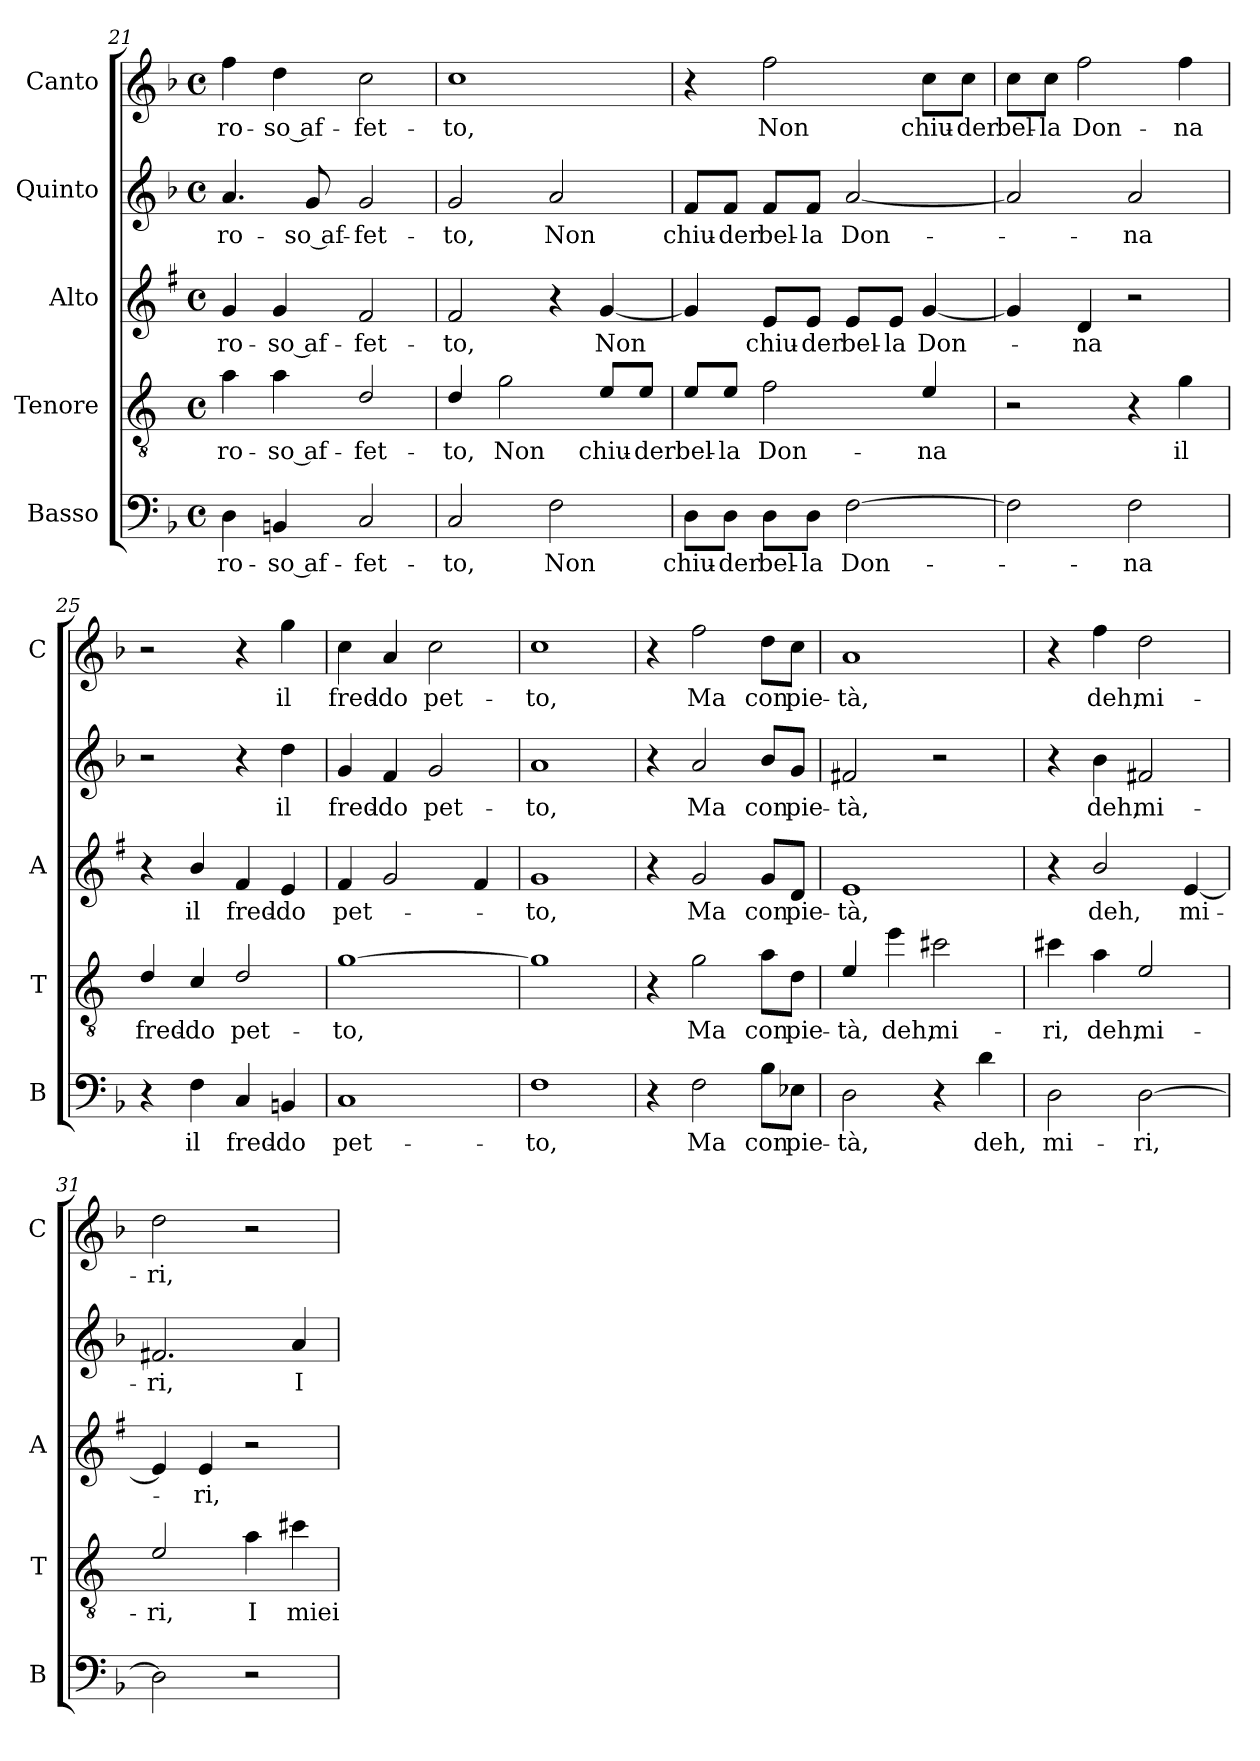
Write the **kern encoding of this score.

**kern	**text	**kern	**text	**kern	**text	**kern	**text	**kern	**text
*part5	*part5	*part4	*part4	*part3	*part3	*part2	*part2	*part1	*part1
*staff5	*staff5	*staff4	*staff4	*staff3	*staff3	*staff2	*staff2	*staff1	*staff1
*I"Basso	*	*I"Tenore	*	*I"Alto	*	*I"Quinto	*	*I"Canto	*
*I'B	*	*I'T	*	*I'A	*	*	*	*I'C	*
*clefF4	*	*clefGv2	*	*clefG2	*	*clefG2	*	*clefG2	*
*	*	*ITrd4c7	*	*ITrd1c2	*	*	*	*	*
*k[b-]	*	*k[b-]	*	*k[b-]	*	*k[b-]	*	*k[b-]	*
*F:	*	*F:	*	*F:	*	*F:	*	*F:	*
*M4/4	*	*M4/4	*	*M4/4	*	*M4/4	*	*M4/4	*
*met(c)	*	*met(c)	*	*met(c)	*	*met(c)	*	*met(c)	*
=21	=21	=21	=21	=21	=21	=21	=21	=21	=21
!	!LO:LY:b	!	!LO:LY:b	!	!LO:LY:b	!	!LO:LY:b	!	!LO:LY:b
4D\	-ro-	4d\	-ro-	4f/	-ro-	4.a/	-ro-	4ff\	-ro-
!	!LO:LY:b	!	!LO:LY:b	!	!LO:LY:b	!	!	!	!LO:LY:b
4BBn/	-so af-	4d\	-so af-	4f/	-so af-	.	.	4dd\	-so af-
!	!	!	!	!	!	!	!LO:LY:b	!	!
.	.	.	.	.	.	8g/	-so af-	.	.
!	!LO:LY:b	!	!LO:LY:b	!	!LO:LY:b	!	!LO:LY:b	!	!LO:LY:b
2C/	-fet-	2G/	-fet-	2e/	-fet-	2g/	-fet-	2cc\	-fet-
=22	=22	=22	=22	=22	=22	=22	=22	=22	=22
!	!LO:LY:b	!	!LO:LY:b	!	!LO:LY:b	!	!LO:LY:b	!	!LO:LY:b
2C/	-to,	4G/	-to,	2e/	-to,	2g/	-to,	1cc	-to,
!	!	!	!LO:LY:b	!	!	!	!	!	!
.	.	2c\	Non	.	.	.	.	.	.
!	!LO:LY:b	!	!	!	!	!	!LO:LY:b	!	!
2F\	Non	.	.	4r	.	2a/	Non	.	.
!	!	!	!LO:LY:b	!	!LO:LY:b	!	!	!	!
.	.	8A/L	chiu-	[4f/	Non	.	.	.	.
!	!	!	!LO:LY:b	!	!	!	!	!	!
.	.	8A/J	-der	.	.	.	.	.	.
!!LO:LB:g=z
=23	=23	=23	=23	=23	=23	=23	=23	=23	=23
!	!LO:LY:b	!	!LO:LY:b	!	!	!	!LO:LY:b	!	!
8D\L	chiu-	8A/L	bel-	4f/]	.	8f/L	chiu-	4r	.
!	!LO:LY:b	!	!LO:LY:b	!	!	!	!LO:LY:b	!	!
8D\J	-der	8A/J	-la	.	.	8f/J	-der	.	.
!	!LO:LY:b	!	!LO:LY:b	!	!LO:LY:b	!	!LO:LY:b	!	!LO:LY:b
8D\L	bel-	2B-\	Don-	8d/L	chiu-	8f/L	bel-	2ff\	Non
!	!LO:LY:b	!	!	!	!LO:LY:b	!	!LO:LY:b	!	!
8D\J	-la	.	.	8d/J	-der	8f/J	-la	.	.
!	!LO:LY:b	!	!	!	!LO:LY:b	!	!LO:LY:b	!	!
[2F\	Don-	.	.	8d/L	bel-	[2a/	Don-	.	.
!	!	!	!	!	!LO:LY:b	!	!	!	!
.	.	.	.	8d/J	-la	.	.	.	.
!	!	!	!LO:LY:b	!	!LO:LY:b	!	!	!	!LO:LY:b
.	.	4A/	-na	[4f/	Don-	.	.	8cc\L	chiu-
!	!	!	!	!	!	!	!	!	!LO:LY:b
.	.	.	.	.	.	.	.	8cc\J	-der
=24	=24	=24	=24	=24	=24	=24	=24	=24	=24
!	!	!	!	!	!	!	!	!	!LO:LY:b
2F\]	.	2r	.	4f/]	.	2a/]	.	8cc\L	bel-
!	!	!	!	!	!	!	!	!	!LO:LY:b
.	.	.	.	.	.	.	.	8cc\J	-la
!	!	!	!	!	!LO:LY:b	!	!	!	!LO:LY:b
.	.	.	.	4c/	-na	.	.	2ff\	Don-
!	!LO:LY:b	!	!	!	!	!	!LO:LY:b	!	!
2F\	-na	4r	.	2r	.	2a/	-na	.	.
!	!	!	!LO:LY:b	!	!	!	!	!	!LO:LY:b
.	.	4c\	il	.	.	.	.	4ff\	-na
=25	=25	=25	=25	=25	=25	=25	=25	=25	=25
!	!	!	!LO:LY:b	!	!	!	!	!	!
4r	.	4G/	fred-	4r	.	2r	.	2r	.
!	!LO:LY:b	!	!LO:LY:b	!	!LO:LY:b	!	!	!	!
4F\	il	4F/	-do	4a/	il	.	.	.	.
!	!LO:LY:b	!	!LO:LY:b	!	!LO:LY:b	!	!	!	!
4C/	fred-	2G/	pet-	4e/	fred-	4r	.	4r	.
!	!LO:LY:b	!	!	!	!LO:LY:b	!	!LO:LY:b	!	!LO:LY:b
4BBn/	-do	.	.	4d/	-do	4dd\	il	4gg\	il
=26	=26	=26	=26	=26	=26	=26	=26	=26	=26
!	!LO:LY:b	!	!LO:LY:b	!	!LO:LY:b	!	!LO:LY:b	!	!LO:LY:b
1C	pet-	[1c	-to,	4e/	pet-	4g/	fred-	4cc\	fred-
!	!	!	!	!	!	!	!LO:LY:b	!	!LO:LY:b
.	.	.	.	2f/	.	4f/	-do	4a/	-do
!	!	!	!	!	!	!	!LO:LY:b	!	!LO:LY:b
.	.	.	.	.	.	2g/	pet-	2cc\	pet-
.	.	.	.	4e/	.	.	.	.	.
=27	=27	=27	=27	=27	=27	=27	=27	=27	=27
!	!LO:LY:b	!	!	!	!LO:LY:b	!	!LO:LY:b	!	!LO:LY:b
1F	-to,	1c]	.	1f	-to,	1a	-to,	1cc	-to,
=28	=28	=28	=28	=28	=28	=28	=28	=28	=28
4r	.	4r	.	4r	.	4r	.	4r	.
!	!LO:LY:b	!	!LO:LY:b	!	!LO:LY:b	!	!LO:LY:b	!	!LO:LY:b
2F\	Ma	2c\	Ma	2f/	Ma	2a/	Ma	2ff\	Ma
!	!LO:LY:b	!	!LO:LY:b	!	!LO:LY:b	!	!LO:LY:b	!	!LO:LY:b
8B-\L	con	8d\L	con	8f/L	con	8b-/L	con	8dd\L	con
!	!LO:LY:b	!	!LO:LY:b	!	!LO:LY:b	!	!LO:LY:b	!	!LO:LY:b
8E-X\J	pie-	8G\J	pie-	8c/J	pie-	8g/J	pie-	8cc\J	pie-
!!LO:PB:g=z
=29	=29	=29	=29	=29	=29	=29	=29	=29	=29
!	!LO:LY:b	!	!LO:LY:b	!	!LO:LY:b	!	!LO:LY:b	!	!LO:LY:b
2D\	-tà,	4A/	-tà,	1d	-tà,	2f#X/	-tà,	1a	-tà,
!	!	!	!LO:LY:b	!	!	!	!	!	!
.	.	4a\	deh,	.	.	.	.	.	.
!	!	!	!LO:LY:b	!	!	!	!	!	!
4r	.	2f#X\	mi-	.	.	2r	.	.	.
!	!LO:LY:b	!	!	!	!	!	!	!	!
4d\	deh,	.	.	.	.	.	.	.	.
=30	=30	=30	=30	=30	=30	=30	=30	=30	=30
!	!LO:LY:b	!	!LO:LY:b	!	!	!	!	!	!
2D\	mi-	4f#X\	-ri,	4r	.	4r	.	4r	.
!	!	!	!LO:LY:b	!	!LO:LY:b	!	!LO:LY:b	!	!LO:LY:b
.	.	4d\	deh,	2a/	deh,	4b-\	deh,	4ff\	deh,
!	!LO:LY:b	!	!LO:LY:b	!	!	!	!LO:LY:b	!	!LO:LY:b
[2D\	-ri,	2A/	mi-	.	.	2f#X/	mi-	2dd\	mi-
!	!	!	!	!	!LO:LY:b	!	!	!	!
.	.	.	.	[4d/	mi-	.	.	.	.
=31	=31	=31	=31	=31	=31	=31	=31	=31	=31
!	!	!	!LO:LY:b	!	!	!	!LO:LY:b	!	!LO:LY:b
2D\]	.	2A/	-ri,	4d/]	.	2.f#X/	-ri,	2dd\	-ri,
!	!	!	!	!	!LO:LY:b	!	!	!	!
.	.	.	.	4d/	-ri,	.	.	.	.
!	!	!	!LO:LY:b	!	!	!	!	!	!
2r	.	4d\	I	2r	.	.	.	2r	.
!	!	!	!LO:LY:b	!	!	!	!LO:LY:b	!	!
.	.	4f#X\	miei	.	.	4a/	I	.	.
=	=	=	=	=	=	=	=	=	=
*-	*-	*-	*-	*-	*-	*-	*-	*-	*-
